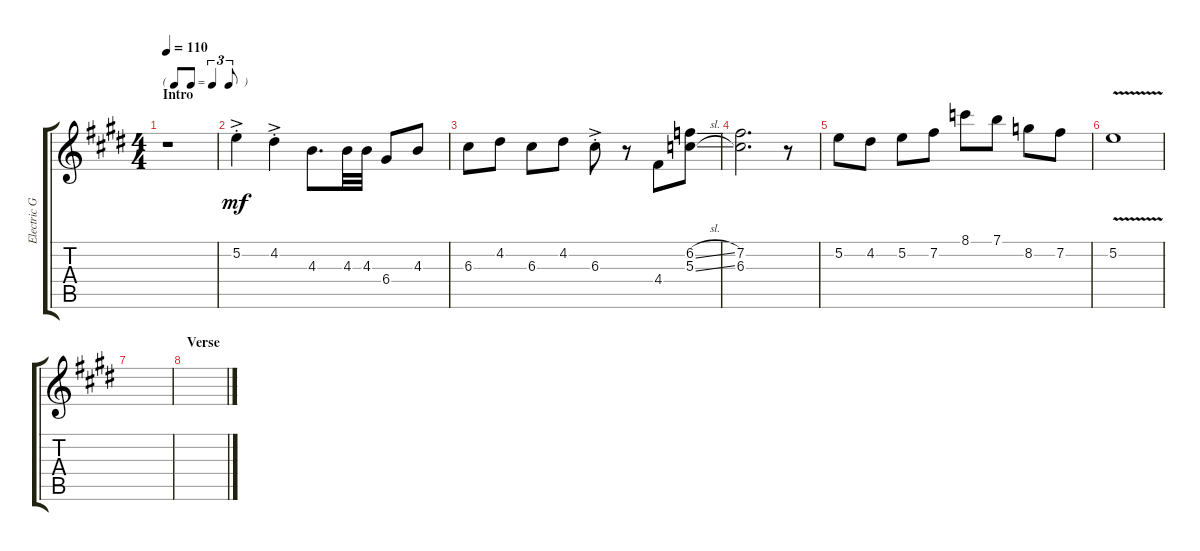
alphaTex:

\track ("Electric Guitar" "Electric G") {instrument overdrivenguitar}
\staff {score tabs}
\tuning (E4 B3 G3 D3 A2 E2) {hide}
\ts (4 4)
\tf triplet8th
\section ("" "Intro")
\tempo 110
\clef g2
\ks e
r.1{dy mf instrument overdrivenguitar} |
5.2{ac st}.4 4.2{ac st}.4 4.3.8{d} 4.3.32 4.3.32 6.4.8 4.3.8 |
6.3.8 4.2.8 6.3.8 4.2.8 6.3{ac st}.8 r.8 4.4.8 (6.2{sl} 5.3{sl}).8 |
(7.2 6.3).2{d} r.8 |
5.2.8 4.2.8 5.2.8 7.2.8 8.1.8 7.1.8 8.2.8 7.2.8 |
5.2{v}.1 |
|
\section ("" "Verse")
